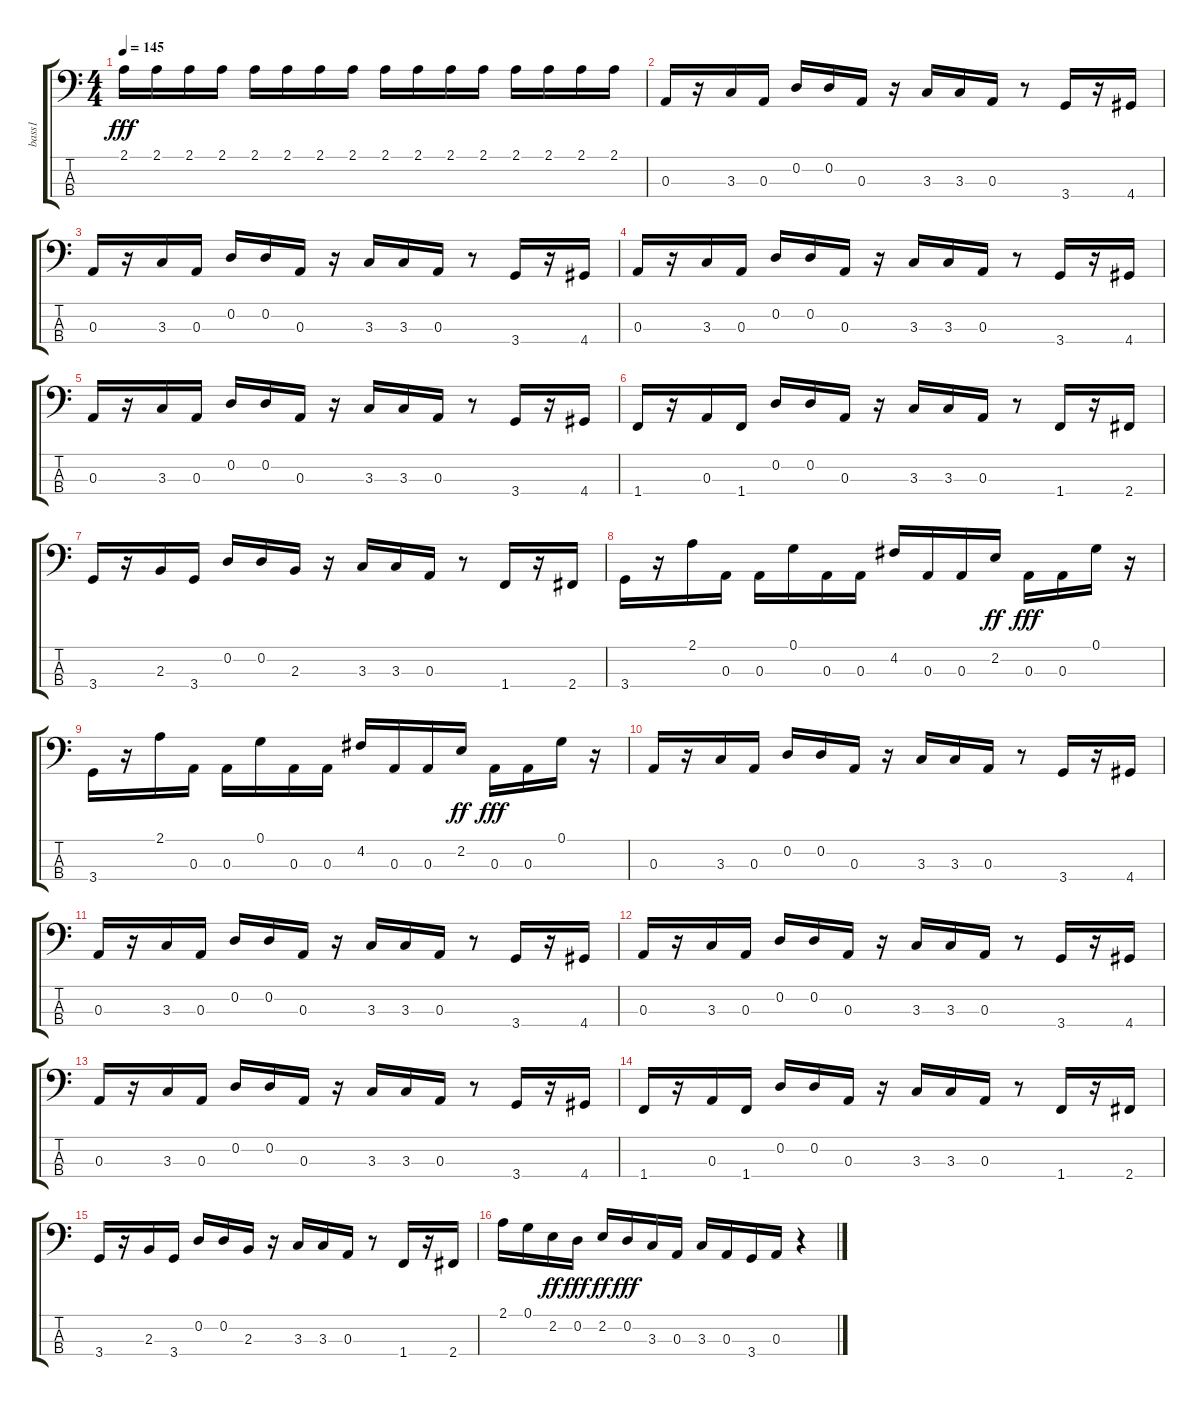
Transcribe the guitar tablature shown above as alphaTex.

\track ("bass1" "bass1") {instrument electricbassfinger}
\staff {score tabs}
\tuning (G2 D2 A1 E1) {hide}
\ts (4 4)
\tempo 145
\clef f4
\ks c
2.1.16{dy fff} 2.1.16 2.1.16 2.1.16 2.1.16 2.1.16 2.1.16 2.1.16 2.1.16 2.1.16 2.1.16 2.1.16 2.1.16 2.1.16 2.1.16 2.1.16 |
0.3.16 r.16 3.3.16 0.3.16 0.2.16 0.2.16 0.3.16 r.16 3.3.16 3.3.16 0.3.16 r.8 3.4.16 r.16 4.4.16 |
0.3.16 r.16 3.3.16 0.3.16 0.2.16 0.2.16 0.3.16 r.16 3.3.16 3.3.16 0.3.16 r.8 3.4.16 r.16 4.4.16 |
0.3.16 r.16 3.3.16 0.3.16 0.2.16 0.2.16 0.3.16 r.16 3.3.16 3.3.16 0.3.16 r.8 3.4.16 r.16 4.4.16 |
0.3.16 r.16 3.3.16 0.3.16 0.2.16 0.2.16 0.3.16 r.16 3.3.16 3.3.16 0.3.16 r.8 3.4.16 r.16 4.4.16 |
1.4.16 r.16 0.3.16 1.4.16 0.2.16 0.2.16 0.3.16 r.16 3.3.16 3.3.16 0.3.16 r.8 1.4.16 r.16 2.4.16 |
3.4.16 r.16 2.3.16 3.4.16 0.2.16 0.2.16 2.3.16 r.16 3.3.16 3.3.16 0.3.16 r.8 1.4.16 r.16 2.4.16 |
3.4.16 r.16 2.1.16 0.3.16 0.3.16 0.1.16 0.3.16 0.3.16 4.2.16 0.3.16 0.3.16 2.2.16{dy ff} 0.3.16{dy fff} 0.3.16 0.1.16 r.16 |
3.4.16 r.16 2.1.16 0.3.16 0.3.16 0.1.16 0.3.16 0.3.16 4.2.16 0.3.16 0.3.16 2.2.16{dy ff} 0.3.16{dy fff} 0.3.16 0.1.16 r.16 |
0.3.16 r.16 3.3.16 0.3.16 0.2.16 0.2.16 0.3.16 r.16 3.3.16 3.3.16 0.3.16 r.8 3.4.16 r.16 4.4.16 |
0.3.16 r.16 3.3.16 0.3.16 0.2.16 0.2.16 0.3.16 r.16 3.3.16 3.3.16 0.3.16 r.8 3.4.16 r.16 4.4.16 |
0.3.16 r.16 3.3.16 0.3.16 0.2.16 0.2.16 0.3.16 r.16 3.3.16 3.3.16 0.3.16 r.8 3.4.16 r.16 4.4.16 |
0.3.16 r.16 3.3.16 0.3.16 0.2.16 0.2.16 0.3.16 r.16 3.3.16 3.3.16 0.3.16 r.8 3.4.16 r.16 4.4.16 |
1.4.16 r.16 0.3.16 1.4.16 0.2.16 0.2.16 0.3.16 r.16 3.3.16 3.3.16 0.3.16 r.8 1.4.16 r.16 2.4.16 |
3.4.16 r.16 2.3.16 3.4.16 0.2.16 0.2.16 2.3.16 r.16 3.3.16 3.3.16 0.3.16 r.8 1.4.16 r.16 2.4.16 |
2.1.16 0.1.16 2.2.16{dy ff} 0.2.16{dy fff} 2.2.16{dy ff} 0.2.16{dy fff} 3.3.16 0.3.16 3.3.16 0.3.16 3.4.16 0.3.16 r.4
